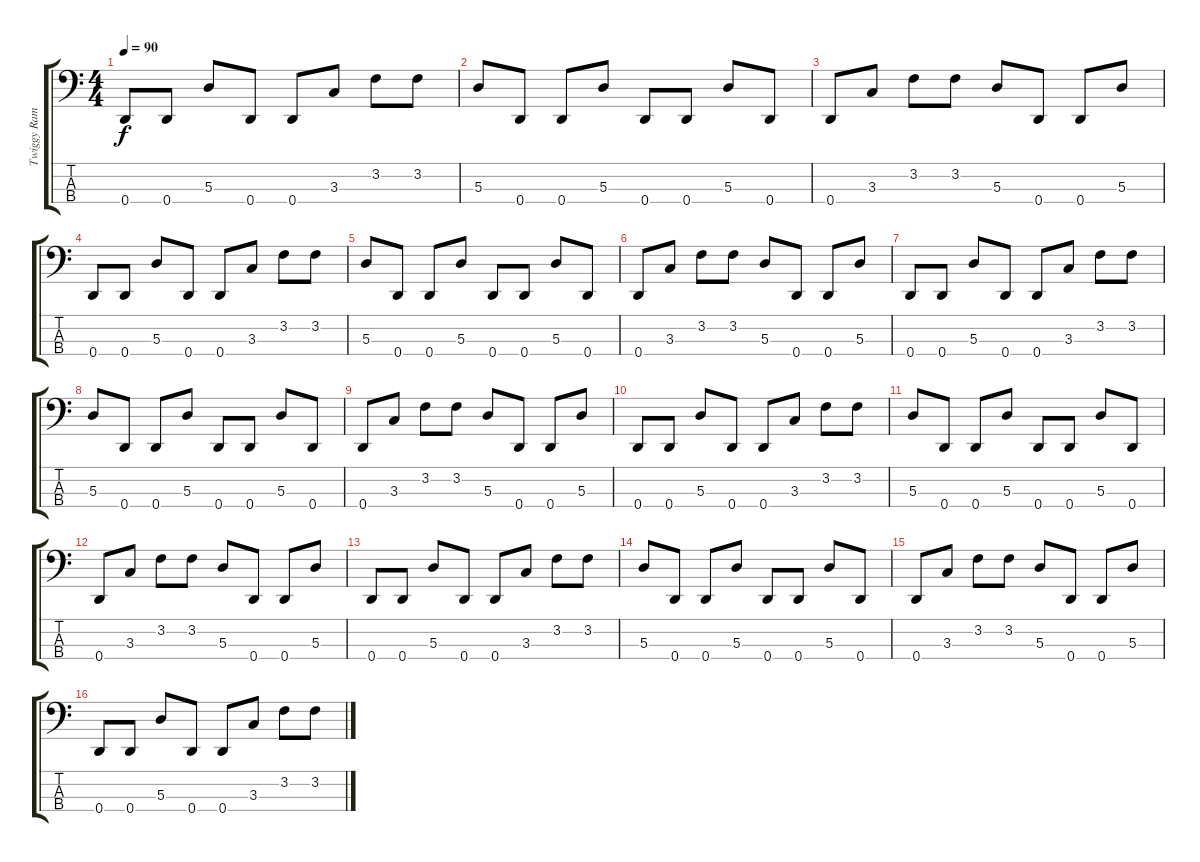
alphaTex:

\track ("Twiggy Ramirez" "Twiggy Ram") {instrument synthbass2}
\staff {score tabs}
\tuning (G2 D2 A1 D1) {hide}
\ts (4 4)
\tempo 90
\clef f4
\ks c
0.4.8{dy f} 0.4.8 5.3.8 0.4.8 0.4.8 3.3.8 3.2.8 3.2.8 |
5.3.8 0.4.8 0.4.8 5.3.8 0.4.8 0.4.8 5.3.8 0.4.8 |
0.4.8 3.3.8 3.2.8 3.2.8 5.3.8 0.4.8 0.4.8 5.3.8 |
0.4.8 0.4.8 5.3.8 0.4.8 0.4.8 3.3.8 3.2.8 3.2.8 |
5.3.8 0.4.8 0.4.8 5.3.8 0.4.8 0.4.8 5.3.8 0.4.8 |
0.4.8 3.3.8 3.2.8 3.2.8 5.3.8 0.4.8 0.4.8 5.3.8 |
0.4.8 0.4.8 5.3.8 0.4.8 0.4.8 3.3.8 3.2.8 3.2.8 |
5.3.8 0.4.8 0.4.8 5.3.8 0.4.8 0.4.8 5.3.8 0.4.8 |
0.4.8 3.3.8 3.2.8 3.2.8 5.3.8 0.4.8 0.4.8 5.3.8 |
0.4.8 0.4.8 5.3.8 0.4.8 0.4.8 3.3.8 3.2.8 3.2.8 |
5.3.8 0.4.8 0.4.8 5.3.8 0.4.8 0.4.8 5.3.8 0.4.8 |
0.4.8 3.3.8 3.2.8 3.2.8 5.3.8 0.4.8 0.4.8 5.3.8 |
0.4.8 0.4.8 5.3.8 0.4.8 0.4.8 3.3.8 3.2.8 3.2.8 |
5.3.8 0.4.8 0.4.8 5.3.8 0.4.8 0.4.8 5.3.8 0.4.8 |
0.4.8 3.3.8 3.2.8 3.2.8 5.3.8 0.4.8 0.4.8 5.3.8 |
0.4.8 0.4.8 5.3.8 0.4.8 0.4.8 3.3.8 3.2.8 3.2.8
